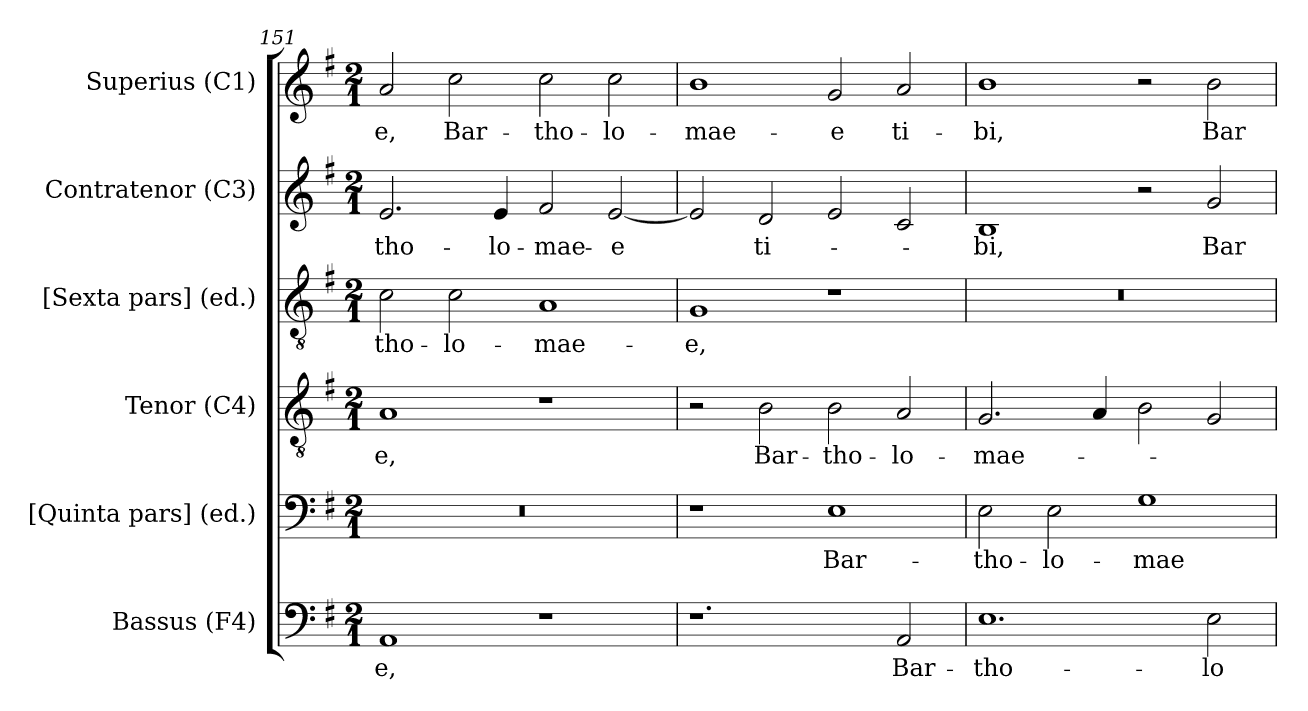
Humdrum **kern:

**kern	**text	**kern	**text	**kern	**text	**kern	**text	**kern	**text	**kern	**text
*part6	*part6	*part5	*part5	*part4	*part4	*part3	*part3	*part2	*part2	*part1	*part1
*staff6	*staff6	*staff5	*staff5	*staff4	*staff4	*staff3	*staff3	*staff2	*staff2	*staff1	*staff1
*I"Bassus (F4)	*	*I"[Quinta pars] (ed.)	*	*I"Tenor (C4)	*	*I"[Sexta pars] (ed.)	*	*I"Contratenor (C3)	*	*I"Superius (C1)	*
*I'B	*	*I'[QP]	*	*I'T	*	*I'[SP]	*	*I'C	*	*I'S	*
!!LO:LB:g=z
*clefF4	*	*clefF4	*	*clefGv2	*	*clefGv2	*	*clefG2	*	*clefG2	*
*	*	*	*	*ITrd7c12	*	*	*	*	*	*	*
*k[f#]	*	*k[f#]	*	*k[f#]	*	*k[f#]	*	*k[f#]	*	*k[f#]	*
*G:	*	*G:	*	*G:	*	*G:	*	*G:	*	*G:	*
*M2/1	*	*M2/1	*	*M2/1	*	*M2/1	*	*M2/1	*	*M2/1	*
=151	=151	=151	=151	=151	=151	=151	=151	=151	=151	=151	=151
!	!LO:LY:b:color=#000000	!LO:N:vis=1	!	!	!	!	!	!	!	!	!
!	!	!	!	!	!LO:LY:b:color=#000000	!	!	!	!	!	!
!	!	!	!	!	!	!	!LO:LY:b:color=#000000	!	!	!	!
!	!	!	!	!	!	!	!	!	!LO:LY:b:color=#000000	!	!
!	!	!	!	!	!	!	!	!	!	!	!LO:LY:b:color=#000000
1AAi	-e,	0r	.	1AAi	-e,	2ci\	-tho-	2.ei/	-tho-	2ai/	-e,
!	!	!	!	!	!	!	!LO:LY:b:color=#000000	!	!	!	!
!	!	!	!	!	!	!	!	!	!	!	!LO:LY:b:color=#000000
.	.	.	.	.	.	2ci\	-lo-	.	.	2cci\	Bar-
!	!	!	!	!	!	!	!	!	!LO:LY:b:color=#000000	!	!
.	.	.	.	.	.	.	.	4ei/	-lo-	.	.
!	!	!	!	!	!	!	!LO:LY:b:color=#000000	!	!	!	!
!	!	!	!	!	!	!	!	!	!LO:LY:b:color=#000000	!	!
!	!	!	!	!	!	!	!	!	!	!	!LO:LY:b:color=#000000
1r	.	.	.	1r	.	1Ai	-mae-	2f#i/	-mae-	2cci\	-tho-
!	!	!	!	!	!	!	!	!	!LO:LY:b:color=#000000	!	!
!	!	!	!	!	!	!	!	!	!	!	!LO:LY:b:color=#000000
.	.	.	.	.	.	.	.	[2ei/	-e	2cci\	-lo-
=152	=152	=152	=152	=152	=152	=152	=152	=152	=152	=152	=152
!	!	!	!	!	!	!	!LO:LY:b:color=#000000	!	!	!	!
!	!	!	!	!	!	!	!	!	!	!	!LO:LY:b:color=#000000
1.r	.	1r	.	2r	.	1Gi	-e,	2ei/]	.	1bi	-mae-
!	!	!	!	!	!LO:LY:b:color=#000000	!	!	!	!	!	!
!	!	!	!	!	!	!	!	!	!LO:LY:b:color=#000000	!	!
.	.	.	.	2BBi\	Bar-	.	.	2di/	ti-	.	.
!	!	!	!LO:LY:b:color=#000000	!	!	!	!	!	!	!	!
!	!	!	!	!	!LO:LY:b:color=#000000	!	!	!	!	!	!
!	!	!	!	!	!	!	!	!	!	!	!LO:LY:b:color=#000000
.	.	1Ei	Bar-	2BBi\	-tho-	1r	.	2ei/	.	2gi/	-e
!	!LO:LY:b:color=#000000	!	!	!	!	!	!	!	!	!	!
!	!	!	!	!	!LO:LY:b:color=#000000	!	!	!	!	!	!
!	!	!	!	!	!	!	!	!	!	!	!LO:LY:b:color=#000000
2AAi/	Bar-	.	.	2AAi/	-lo-	.	.	2ci/	.	2ai/	ti-
=153	=153	=153	=153	=153	=153	=153	=153	=153	=153	=153	=153
!	!LO:LY:b:color=#000000	!	!	!	!	!	!	!	!	!	!
!	!	!	!LO:LY:b:color=#000000	!	!	!	!	!	!	!	!
!	!	!	!	!	!LO:LY:b:color=#000000	!LO:N:vis=1	!	!	!	!	!
!	!	!	!	!	!	!	!	!	!LO:LY:b:color=#000000	!	!
!	!	!	!	!	!	!	!	!	!	!	!LO:LY:b:color=#000000
1.Ei	-tho-	2Ei\	-tho-	2.GGi/	-mae-	0r	.	1Bi	-bi,	1bi	-bi,
!	!	!	!LO:LY:b:color=#000000	!	!	!	!	!	!	!	!
.	.	2Ei\	-lo-	.	.	.	.	.	.	.	.
.	.	.	.	4AAi/	.	.	.	.	.	.	.
!	!	!	!LO:LY:b:color=#000000	!	!	!	!	!	!	!	!
.	.	1Gi	-mae-	2BBi\	.	.	.	2r	.	2r	.
!	!LO:LY:b:color=#000000	!	!	!	!	!	!	!	!	!	!
!	!	!	!	!	!	!	!	!	!LO:LY:b:color=#000000	!	!
!	!	!	!	!	!	!	!	!	!	!	!LO:LY:b:color=#000000
2Ei\	-lo-	.	.	2GGi/	.	.	.	2gi/	Bar-	2bi\	Bar-
=	=	=	=	=	=	=	=	=	=	=	=
*-	*-	*-	*-	*-	*-	*-	*-	*-	*-	*-	*-
